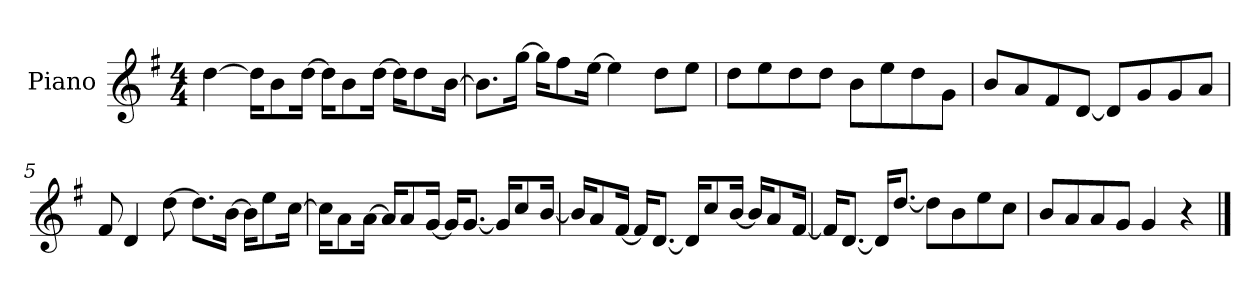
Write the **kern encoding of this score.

**kern
*part1
*staff1
*I"Piano
*I'P-no
*clefG2
*k[f#]
*M4/4
*MM90
=1
[4dd\
16dd\KL]
8b\
[16dd\Jk
16dd\KL]
8b\
[16dd\Jk
16dd\KL]
8dd\
[16b\Jk
=2
8.b\L]
[16gg\Jk
16gg\KL]
8ff#\
[16ee\Jk
4ee\]
8dd\L
8ee\J
=3
8dd\L
8ee\
8dd\
8dd\J
8b\L
8ee\
8dd\
8g\J
=4
8b/L
8a/
8f#/
[8d/J
8d/L]
8g/
8g/
8a/J
!!LO:LB:g=z
=5
8f#/
4d/
[8dd\
8.dd\L]
[16b\Jk
16b\KL]
8ee\
[16cc\Jk
=6
16cc\KL]
8a\
[16a\Jk
16a/KL]
8a/
[16g/Jk
16g/KL]
[8.g/J
16g/KL]
8cc/
[16b/Jk
=7
16b/KL]
8a/
[16f#/Jk
16f#/KL]
[8.d/J
16d/KL]
8cc/
[16b/Jk
16b/KL]
8a/
[16f#/Jk
=8
16f#/KL]
[8.d/J
16d/KL]
[8.dd/J
8dd\L]
8b\
8ee\
8cc\J
!!LO:LB:g=z
=9
8b/L
8a/
8a/
8g/J
4g/
4r
==
*-
